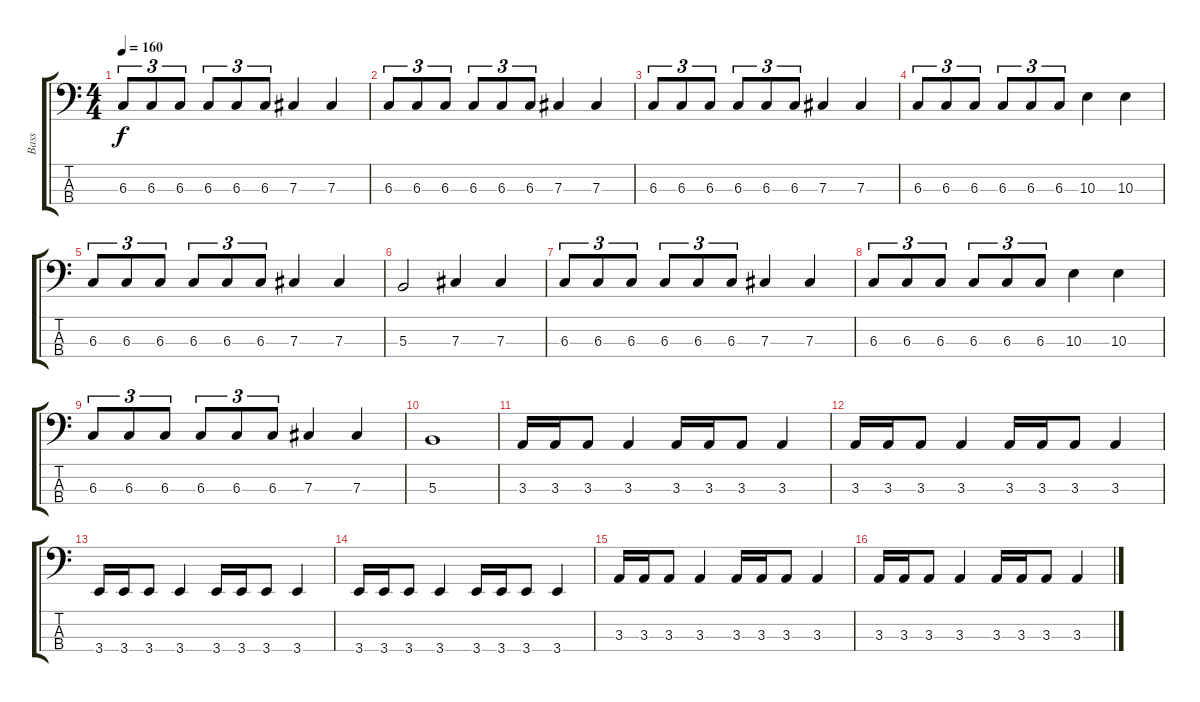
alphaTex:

\track ("Bass" "Bass") {instrument electricbasspick}
\staff {score tabs}
\tuning (E2 B1 Gb1 Db1) {hide}
\ts (4 4)
\tempo 160
\clef f4
\ks c
6.3.8{tu (3 2) dy f} 6.3.8{tu (3 2)} 6.3.8{tu (3 2)} 6.3.8{tu (3 2)} 6.3.8{tu (3 2)} 6.3.8{tu (3 2)} 7.3.4 7.3.4 |
6.3.8{tu (3 2)} 6.3.8{tu (3 2)} 6.3.8{tu (3 2)} 6.3.8{tu (3 2)} 6.3.8{tu (3 2)} 6.3.8{tu (3 2)} 7.3.4 7.3.4 |
6.3.8{tu (3 2)} 6.3.8{tu (3 2)} 6.3.8{tu (3 2)} 6.3.8{tu (3 2)} 6.3.8{tu (3 2)} 6.3.8{tu (3 2)} 7.3.4 7.3.4 |
6.3.8{tu (3 2)} 6.3.8{tu (3 2)} 6.3.8{tu (3 2)} 6.3.8{tu (3 2)} 6.3.8{tu (3 2)} 6.3.8{tu (3 2)} 10.3.4 10.3.4 |
6.3.8{tu (3 2)} 6.3.8{tu (3 2)} 6.3.8{tu (3 2)} 6.3.8{tu (3 2)} 6.3.8{tu (3 2)} 6.3.8{tu (3 2)} 7.3.4 7.3.4 |
5.3.2 7.3.4 7.3.4 |
6.3.8{tu (3 2)} 6.3.8{tu (3 2)} 6.3.8{tu (3 2)} 6.3.8{tu (3 2)} 6.3.8{tu (3 2)} 6.3.8{tu (3 2)} 7.3.4 7.3.4 |
6.3.8{tu (3 2)} 6.3.8{tu (3 2)} 6.3.8{tu (3 2)} 6.3.8{tu (3 2)} 6.3.8{tu (3 2)} 6.3.8{tu (3 2)} 10.3.4 10.3.4 |
6.3.8{tu (3 2)} 6.3.8{tu (3 2)} 6.3.8{tu (3 2)} 6.3.8{tu (3 2)} 6.3.8{tu (3 2)} 6.3.8{tu (3 2)} 7.3.4 7.3.4 |
5.3.1 |
3.3.16 3.3.16 3.3.8 3.3.4 3.3.16 3.3.16 3.3.8 3.3.4 |
3.3.16 3.3.16 3.3.8 3.3.4 3.3.16 3.3.16 3.3.8 3.3.4 |
3.4.16 3.4.16 3.4.8 3.4.4 3.4.16 3.4.16 3.4.8 3.4.4 |
3.4.16 3.4.16 3.4.8 3.4.4 3.4.16 3.4.16 3.4.8 3.4.4 |
3.3.16 3.3.16 3.3.8 3.3.4 3.3.16 3.3.16 3.3.8 3.3.4 |
3.3.16 3.3.16 3.3.8 3.3.4 3.3.16 3.3.16 3.3.8 3.3.4
